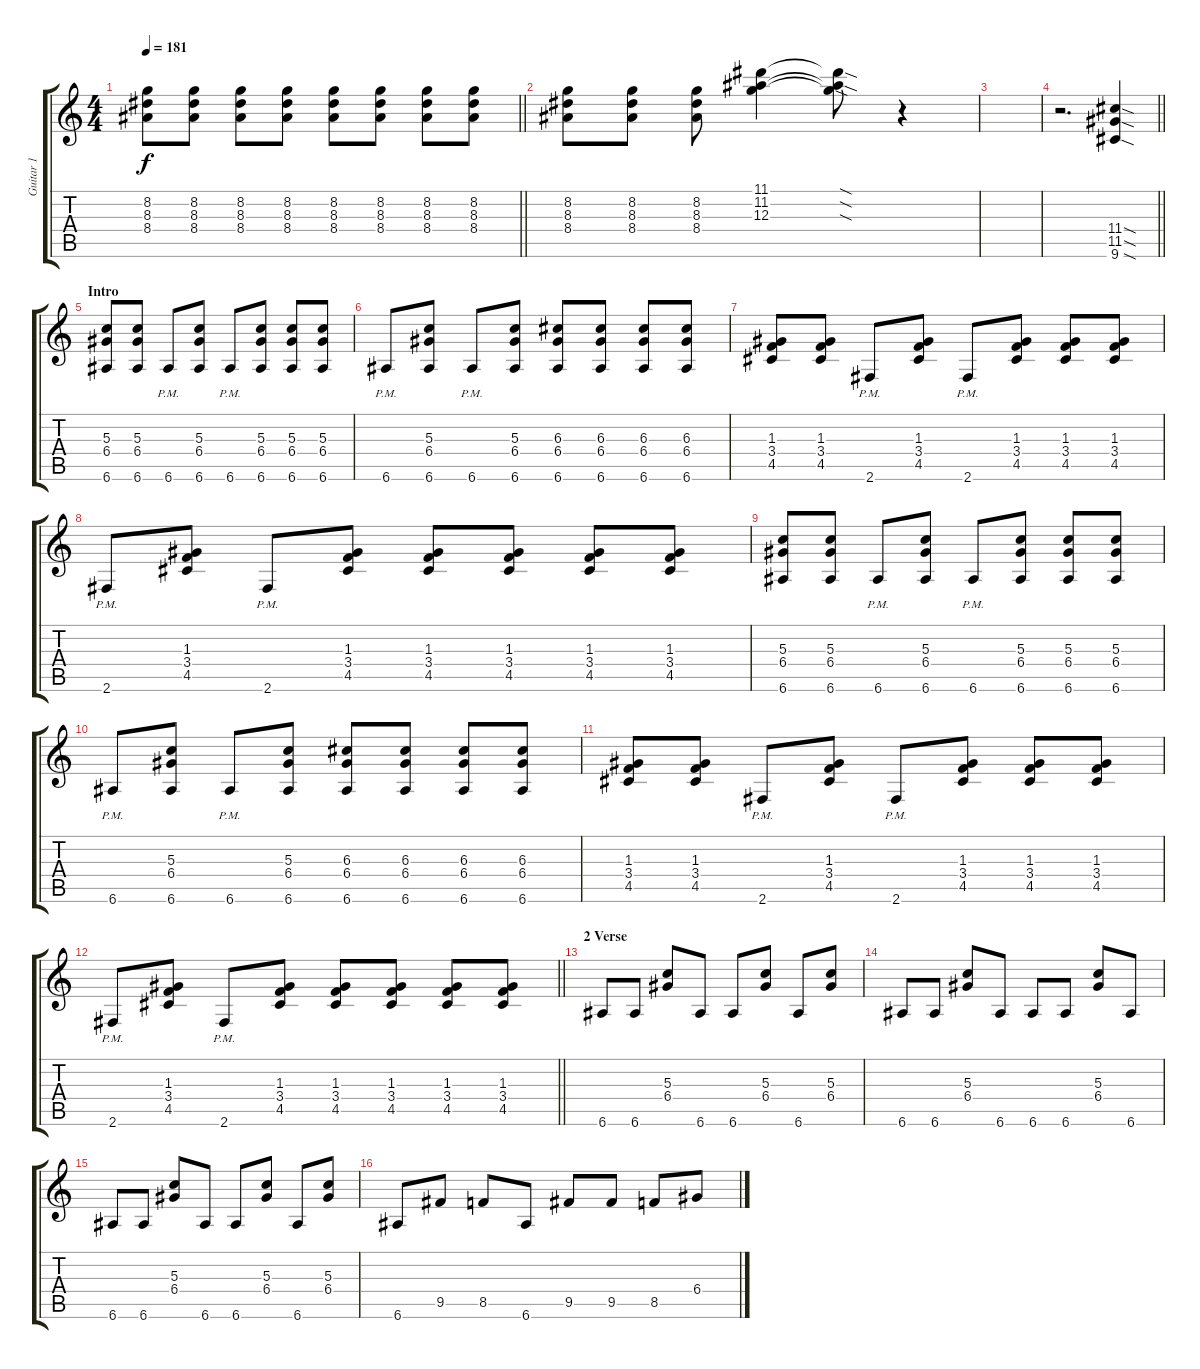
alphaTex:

\track ("Guitar 1" "Guitar 1") {instrument overdrivenguitar}
\staff {score tabs}
\tuning (E4 B3 G3 D3 A2 E2) {hide}
\ts (4 4)
\tempo 181
\clef g2
\barLineRight lightlight
\ks c
(8.2{t} 8.3{t} 8.4{t}).8{dy f} (8.2 8.3 8.4).8 (8.2 8.3 8.4).8 (8.2 8.3 8.4).8 (8.2 8.3 8.4).8 (8.2 8.3 8.4).8 (8.2 8.3 8.4).8 (8.2 8.3 8.4).8 |
(8.2 8.3 8.4).8 (8.2 8.3 8.4).8 (8.2 8.3 8.4).8 (11.1 11.2 12.3).4 (11.1{sod t} 11.2{sod t} 12.3{sod t}).8 r.4 |
|
\barLineRight lightlight
r.2{d} (11.4{sod} 11.5{sod} 9.6{sod}).4 |
\section ("" "Intro")
(5.3 6.4 6.6).8 (5.3 6.4 6.6).8 6.6{pm}.8 (5.3 6.4 6.6).8 6.6{pm}.8 (5.3 6.4 6.6).8 (5.3 6.4 6.6).8 (5.3 6.4 6.6).8 |
6.6{pm}.8 (5.3 6.4 6.6).8 6.6{pm}.8 (5.3 6.4 6.6).8 (6.3 6.4 6.6).8 (6.3 6.4 6.6).8 (6.3 6.4 6.6).8 (6.3 6.4 6.6).8 |
(1.3 3.4 4.5).8 (1.3 3.4 4.5).8 2.6{pm}.8 (1.3 3.4 4.5).8 2.6{pm}.8 (1.3 3.4 4.5).8 (1.3 3.4 4.5).8 (1.3 3.4 4.5).8 |
2.6{pm}.8 (1.3 3.4 4.5).8 2.6{pm}.8 (1.3 3.4 4.5).8 (1.3 3.4 4.5).8 (1.3 3.4 4.5).8 (1.3 3.4 4.5).8 (1.3 3.4 4.5).8 |
(5.3 6.4 6.6).8 (5.3 6.4 6.6).8 6.6{pm}.8 (5.3 6.4 6.6).8 6.6{pm}.8 (5.3 6.4 6.6).8 (5.3 6.4 6.6).8 (5.3 6.4 6.6).8 |
6.6{pm}.8 (5.3 6.4 6.6).8 6.6{pm}.8 (5.3 6.4 6.6).8 (6.3 6.4 6.6).8 (6.3 6.4 6.6).8 (6.3 6.4 6.6).8 (6.3 6.4 6.6).8 |
(1.3 3.4 4.5).8 (1.3 3.4 4.5).8 2.6{pm}.8 (1.3 3.4 4.5).8 2.6{pm}.8 (1.3 3.4 4.5).8 (1.3 3.4 4.5).8 (1.3 3.4 4.5).8 |
\barLineRight lightlight
2.6{pm}.8 (1.3 3.4 4.5).8 2.6{pm}.8 (1.3 3.4 4.5).8 (1.3 3.4 4.5).8 (1.3 3.4 4.5).8 (1.3 3.4 4.5).8 (1.3 3.4 4.5).8 |
\section ("" "2 Verse")
6.6.8 6.6.8 (5.3 6.4).8 6.6.8 6.6.8 (5.3 6.4).8 6.6.8 (5.3 6.4).8 |
6.6.8 6.6.8 (5.3 6.4).8 6.6.8 6.6.8 6.6.8 (5.3 6.4).8 6.6.8 |
6.6.8 6.6.8 (5.3 6.4).8 6.6.8 6.6.8 (5.3 6.4).8 6.6.8 (5.3 6.4).8 |
6.6.8 9.5.8 8.5.8 6.6.8 9.5.8 9.5.8 8.5.8 6.4.8
